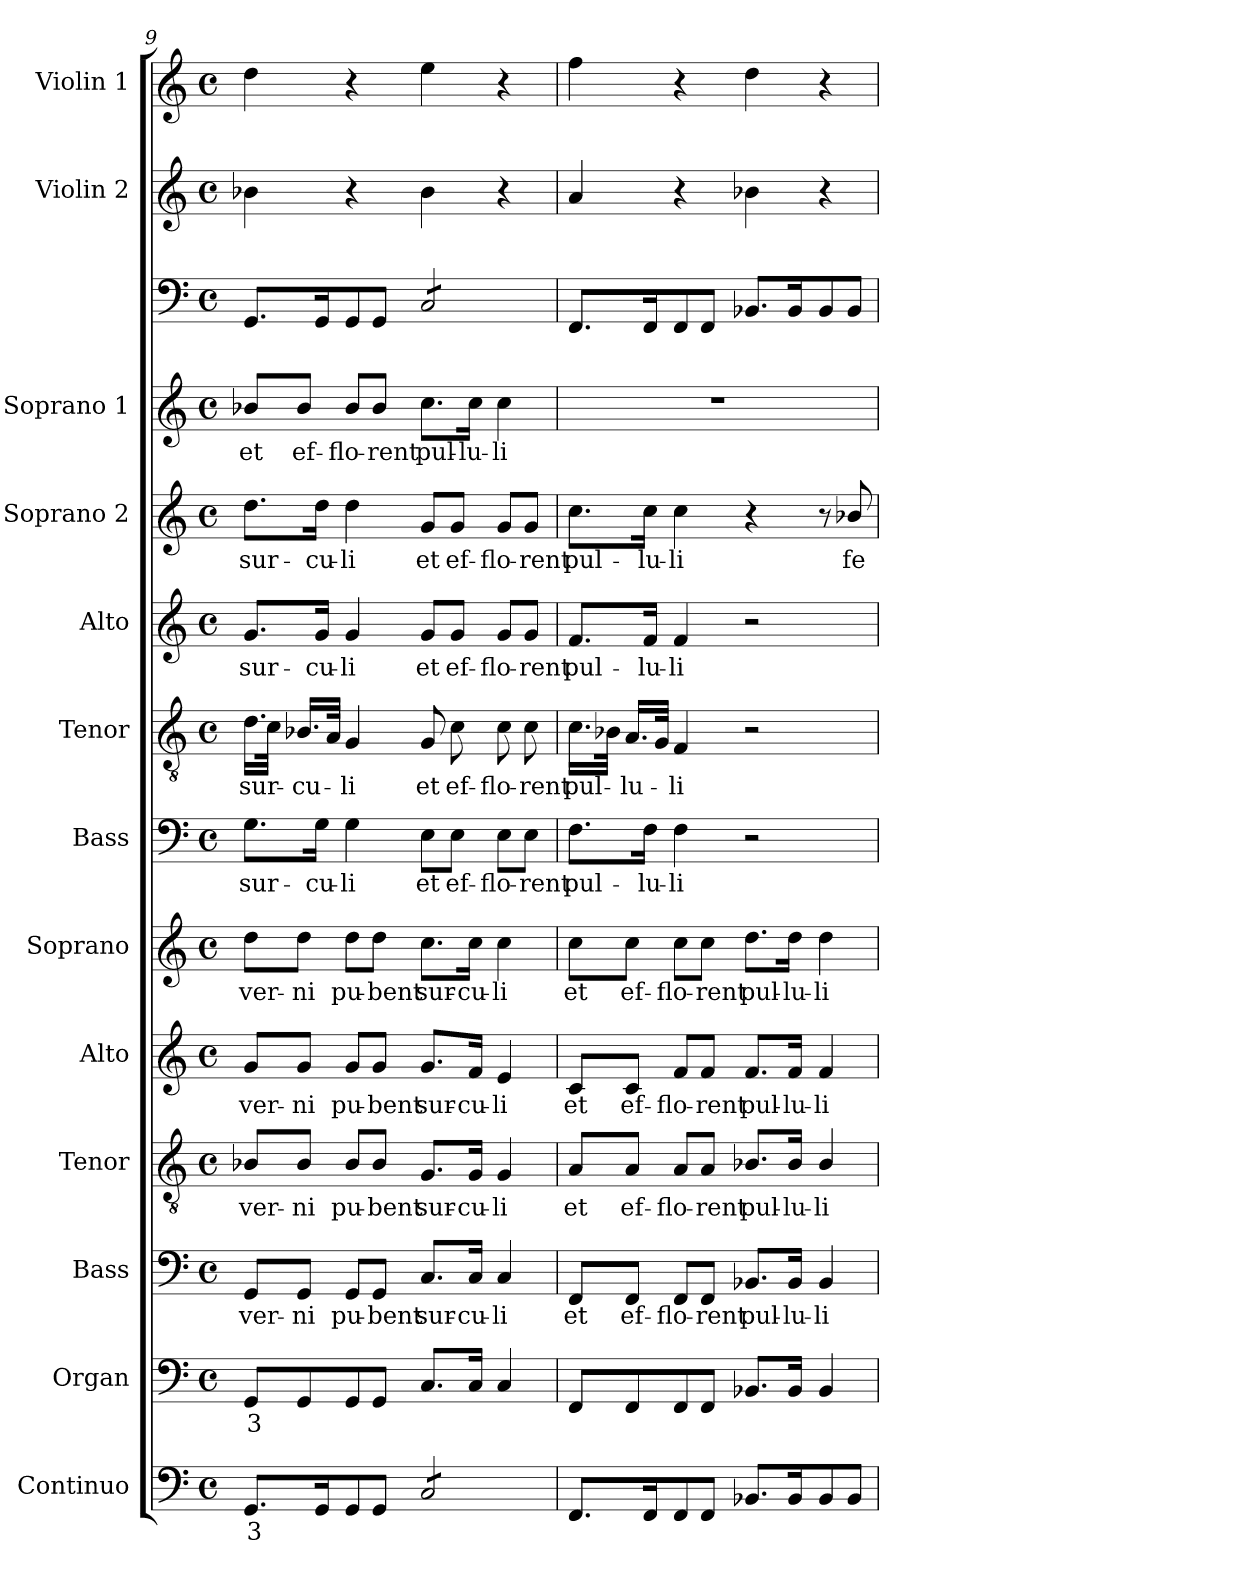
**kern	**text	**kern	**text	**kern	**text	**kern	**text	**kern	**text	**kern	**text	**kern	**text	**kern	**text	**kern	**text	**kern	**text	**kern	**text	**kern	**kern	**kern
*part14	*part14	*part13	*part13	*part12	*part12	*part11	*part11	*part10	*part10	*part9	*part9	*part8	*part8	*part7	*part7	*part6	*part6	*part5	*part5	*part4	*part4	*part3	*part2	*part1
*staff14	*staff14	*staff13	*staff13	*staff12	*staff12	*staff11	*staff11	*staff10	*staff10	*staff9	*staff9	*staff8	*staff8	*staff7	*staff7	*staff6	*staff6	*staff5	*staff5	*staff4	*staff4	*staff3	*staff2	*staff1
*I"Continuo	*	*I"Organ	*	*I"Bass	*	*I"Tenor	*	*I"Alto	*	*I"Soprano	*	*I"Bass	*	*I"Tenor	*	*I"Alto	*	*I"Soprano 2	*	*I"Soprano 1	*	*I""Acc. to violins"	*I"Violin 2	*I"Violin 1
*I'Cont.	*	*I'Org.	*	*I'B.	*	*I'T.	*	*I'A.	*	*I'S.	*	*I'B.	*	*I'T.	*	*I'A.	*	*I'S2.	*	*I'S1.	*	*I'Ac to violins.	*I'Vln. 2	*I'Vln. 1
*clefF4	*	*clefF4	*	*clefF4	*	*clefGv2	*	*clefG2	*	*clefG2	*	*clefF4	*	*clefGv2	*	*clefG2	*	*clefG2	*	*clefG2	*	*clefF4	*clefG2	*clefG2
*	*	*	*	*	*	*ITrd7c12	*	*	*	*	*	*	*	*ITrd7c12	*	*	*	*	*	*	*	*	*	*
*k[]	*	*k[]	*	*k[]	*	*k[]	*	*k[]	*	*k[]	*	*k[]	*	*k[]	*	*k[]	*	*k[]	*	*k[]	*	*k[]	*k[]	*k[]
*C:	*	*C:	*	*C:	*	*C:	*	*C:	*	*C:	*	*C:	*	*C:	*	*C:	*	*C:	*	*C:	*	*C:	*C:	*C:
*M4/4	*	*M4/4	*	*M4/4	*	*M4/4	*	*M4/4	*	*M4/4	*	*M4/4	*	*M4/4	*	*M4/4	*	*M4/4	*	*M4/4	*	*M4/4	*M4/4	*M4/4
*met(c)	*	*met(c)	*	*met(c)	*	*met(c)	*	*met(c)	*	*met(c)	*	*met(c)	*	*met(c)	*	*met(c)	*	*met(c)	*	*met(c)	*	*met(c)	*met(c)	*met(c)
=9	=9	=9	=9	=9	=9	=9	=9	=9	=9	=9	=9	=9	=9	=9	=9	=9	=9	=9	=9	=9	=9	=9	=9	=9
!	!LO:LY:b:color=#000000	!	!	!	!	!	!	!	!	!	!	!	!	!	!	!	!	!	!	!	!	!	!	!
!	!	!	!LO:LY:b:color=#000000	!	!	!	!	!	!	!	!	!	!	!	!	!	!	!	!	!	!	!	!	!
!	!	!	!	!	!LO:LY:b:color=#000000	!	!	!	!	!	!	!	!	!	!	!	!	!	!	!	!	!	!	!
!	!	!	!	!	!	!	!LO:LY:b:color=#000000	!	!	!	!	!	!	!	!	!	!	!	!	!	!	!	!	!
!	!	!	!	!	!	!	!	!	!LO:LY:b:color=#000000	!	!	!	!	!	!	!	!	!	!	!	!	!	!	!
!	!	!	!	!	!	!	!	!	!	!	!LO:LY:b:color=#000000	!	!	!	!	!	!	!	!	!	!	!	!	!
!	!	!	!	!	!	!	!	!	!	!	!	!	!LO:LY:b:color=#000000	!	!	!	!	!	!	!	!	!	!	!
!	!	!	!	!	!	!	!	!	!	!	!	!	!	!	!LO:LY:b:color=#000000	!	!	!	!	!	!	!	!	!
!	!	!	!	!	!	!	!	!	!	!	!	!	!	!	!	!	!LO:LY:b:color=#000000	!	!	!	!	!	!	!
!	!	!	!	!	!	!	!	!	!	!	!	!	!	!	!	!	!	!	!LO:LY:b:color=#000000	!	!	!	!	!
!	!	!	!	!	!	!	!	!	!	!	!	!	!	!	!	!	!	!	!	!	!LO:LY:b:color=#000000	!	!	!
8.GGi/L	3	8GGi/L	3	8GGi/L	ver-	8BB-Xi/L	ver-	8gi/L	ver-	8ddi\L	ver-	8.Gi\L	sur-	16.Di\LL	sur-	8.gi/L	sur-	8.ddi\L	sur-	8b-Xi/L	et	8.GGi/L	4b-Xi\	4ddi\
.	.	.	.	.	.	.	.	.	.	.	.	.	.	32Ci\JJk	.	.	.	.	.	.	.	.	.	.
!	!	!	!	!	!LO:LY:b:color=#000000	!	!	!	!	!	!	!	!	!	!	!	!	!	!	!	!	!	!	!
!	!	!	!	!	!	!	!LO:LY:b:color=#000000	!	!	!	!	!	!	!	!	!	!	!	!	!	!	!	!	!
!	!	!	!	!	!	!	!	!	!LO:LY:b:color=#000000	!	!	!	!	!	!	!	!	!	!	!	!	!	!	!
!	!	!	!	!	!	!	!	!	!	!	!LO:LY:b:color=#000000	!	!	!	!	!	!	!	!	!	!	!	!	!
!	!	!	!	!	!	!	!	!	!	!	!	!	!	!	!LO:LY:b:color=#000000	!	!	!	!	!	!	!	!	!
!	!	!	!	!	!	!	!	!	!	!	!	!	!	!	!	!	!	!	!	!	!LO:LY:b:color=#000000	!	!	!
.	.	8GGi/	.	8GGi/J	-ni	8BB-i/J	-ni	8gi/J	-ni	8ddi\J	-ni	.	.	16.BB-Xi/LL	-cu-	.	.	.	.	8b-i/J	ef-	.	.	.
!	!	!	!	!	!	!	!	!	!	!	!	!	!LO:LY:b:color=#000000	!	!	!	!	!	!	!	!	!	!	!
!	!	!	!	!	!	!	!	!	!	!	!	!	!	!	!	!	!LO:LY:b:color=#000000	!	!	!	!	!	!	!
!	!	!	!	!	!	!	!	!	!	!	!	!	!	!	!	!	!	!	!LO:LY:b:color=#000000	!	!	!	!	!
16GGi/k	.	.	.	.	.	.	.	.	.	.	.	16Gi\Jk	-cu-	.	.	16gi/Jk	-cu-	16ddi\Jk	-cu-	.	.	16GGi/k	.	.
.	.	.	.	.	.	.	.	.	.	.	.	.	.	32AAi/JJk	.	.	.	.	.	.	.	.	.	.
!	!	!	!	!	!LO:LY:b:color=#000000	!	!	!	!	!	!	!	!	!	!	!	!	!	!	!	!	!	!	!
!	!	!	!	!	!	!	!LO:LY:b:color=#000000	!	!	!	!	!	!	!	!	!	!	!	!	!	!	!	!	!
!	!	!	!	!	!	!	!	!	!LO:LY:b:color=#000000	!	!	!	!	!	!	!	!	!	!	!	!	!	!	!
!	!	!	!	!	!	!	!	!	!	!	!LO:LY:b:color=#000000	!	!	!	!	!	!	!	!	!	!	!	!	!
!	!	!	!	!	!	!	!	!	!	!	!	!	!LO:LY:b:color=#000000	!	!	!	!	!	!	!	!	!	!	!
!	!	!	!	!	!	!	!	!	!	!	!	!	!	!	!LO:LY:b:color=#000000	!	!	!	!	!	!	!	!	!
!	!	!	!	!	!	!	!	!	!	!	!	!	!	!	!	!	!LO:LY:b:color=#000000	!	!	!	!	!	!	!
!	!	!	!	!	!	!	!	!	!	!	!	!	!	!	!	!	!	!	!LO:LY:b:color=#000000	!	!	!	!	!
!	!	!	!	!	!	!	!	!	!	!	!	!	!	!	!	!	!	!	!	!	!LO:LY:b:color=#000000	!	!	!
8GGi/	.	8GGi/	.	8GGi/L	pu-	8BB-i/L	pu-	8gi/L	pu-	8ddi\L	pu-	4Gi\	-li	4GGi/	-li	4gi/	-li	4ddi\	-li	8b-i/L	-flo-	8GGi/	4r	4r
!	!	!	!	!	!LO:LY:b:color=#000000	!	!	!	!	!	!	!	!	!	!	!	!	!	!	!	!	!	!	!
!	!	!	!	!	!	!	!LO:LY:b:color=#000000	!	!	!	!	!	!	!	!	!	!	!	!	!	!	!	!	!
!	!	!	!	!	!	!	!	!	!LO:LY:b:color=#000000	!	!	!	!	!	!	!	!	!	!	!	!	!	!	!
!	!	!	!	!	!	!	!	!	!	!	!LO:LY:b:color=#000000	!	!	!	!	!	!	!	!	!	!	!	!	!
!	!	!	!	!	!	!	!	!	!	!	!	!	!	!	!	!	!	!	!	!	!LO:LY:b:color=#000000	!	!	!
8GGi/J	.	8GGi/J	.	8GGi/J	-bent	8BB-i/J	-bent	8gi/J	-bent	8ddi\J	-bent	.	.	.	.	.	.	.	.	8b-i/J	-rent	8GGi/J	.	.
!	!	!	!	!	!LO:LY:b:color=#000000	!	!	!	!	!	!	!	!	!	!	!	!	!	!	!	!	!	!	!
!	!	!	!	!	!	!	!LO:LY:b:color=#000000	!	!	!	!	!	!	!	!	!	!	!	!	!	!	!	!	!
!	!	!	!	!	!	!	!	!	!LO:LY:b:color=#000000	!	!	!	!	!	!	!	!	!	!	!	!	!	!	!
!	!	!	!	!	!	!	!	!	!	!	!LO:LY:b:color=#000000	!	!	!	!	!	!	!	!	!	!	!	!	!
!	!	!	!	!	!	!	!	!	!	!	!	!	!LO:LY:b:color=#000000	!	!	!	!	!	!	!	!	!	!	!
!	!	!	!	!	!	!	!	!	!	!	!	!	!	!	!LO:LY:b:color=#000000	!	!	!	!	!	!	!	!	!
!	!	!	!	!	!	!	!	!	!	!	!	!	!	!	!	!	!LO:LY:b:color=#000000	!	!	!	!	!	!	!
!	!	!	!	!	!	!	!	!	!	!	!	!	!	!	!	!	!	!	!LO:LY:b:color=#000000	!	!	!	!	!
!	!	!	!	!	!	!	!	!	!	!	!	!	!	!	!	!	!	!	!	!	!LO:LY:b:color=#000000	!	!	!
*tremolo	*	*	*	*	*	*	*	*	*	*	*	*	*	*	*	*	*	*	*	*	*	*	*	*
*	*	*	*	*	*	*	*	*	*	*	*	*	*	*	*	*	*	*	*	*	*	*tremolo	*	*
8Ci/L	.	8.Ci/L	.	8.Ci/L	sur-	8.GGi/L	sur-	8.gi/L	sur-	8.cci\L	sur-	8Ei\L	et	8GGi/	et	8gi/L	et	8gi/L	et	8.cci\L	pul-	8Ci/L	4b-i\	4eei\
!	!	!	!	!	!	!	!	!	!	!	!	!	!LO:LY:b:color=#000000	!	!	!	!	!	!	!	!	!	!	!
!	!	!	!	!	!	!	!	!	!	!	!	!	!	!	!LO:LY:b:color=#000000	!	!	!	!	!	!	!	!	!
!	!	!	!	!	!	!	!	!	!	!	!	!	!	!	!	!	!LO:LY:b:color=#000000	!	!	!	!	!	!	!
!	!	!	!	!	!	!	!	!	!	!	!	!	!	!	!	!	!	!	!LO:LY:b:color=#000000	!	!	!	!	!
8Ci/	.	.	.	.	.	.	.	.	.	.	.	8Ei\J	ef-	8Ci\	ef-	8gi/J	ef-	8gi/J	ef-	.	.	8Ci/	.	.
!	!	!	!	!	!LO:LY:b:color=#000000	!	!	!	!	!	!	!	!	!	!	!	!	!	!	!	!	!	!	!
!	!	!	!	!	!	!	!LO:LY:b:color=#000000	!	!	!	!	!	!	!	!	!	!	!	!	!	!	!	!	!
!	!	!	!	!	!	!	!	!	!LO:LY:b:color=#000000	!	!	!	!	!	!	!	!	!	!	!	!	!	!	!
!	!	!	!	!	!	!	!	!	!	!	!LO:LY:b:color=#000000	!	!	!	!	!	!	!	!	!	!	!	!	!
!	!	!	!	!	!	!	!	!	!	!	!	!	!	!	!	!	!	!	!	!	!LO:LY:b:color=#000000	!	!	!
.	.	16Ci/Jk	.	16Ci/Jk	-cu-	16GGi/Jk	-cu-	16fi/Jk	-cu-	16cci\Jk	-cu-	.	.	.	.	.	.	.	.	16cci\Jk	-lu-	.	.	.
!	!	!	!	!	!LO:LY:b:color=#000000	!	!	!	!	!	!	!	!	!	!	!	!	!	!	!	!	!	!	!
!	!	!	!	!	!	!	!LO:LY:b:color=#000000	!	!	!	!	!	!	!	!	!	!	!	!	!	!	!	!	!
!	!	!	!	!	!	!	!	!	!LO:LY:b:color=#000000	!	!	!	!	!	!	!	!	!	!	!	!	!	!	!
!	!	!	!	!	!	!	!	!	!	!	!LO:LY:b:color=#000000	!	!	!	!	!	!	!	!	!	!	!	!	!
!	!	!	!	!	!	!	!	!	!	!	!	!	!LO:LY:b:color=#000000	!	!	!	!	!	!	!	!	!	!	!
!	!	!	!	!	!	!	!	!	!	!	!	!	!	!	!LO:LY:b:color=#000000	!	!	!	!	!	!	!	!	!
!	!	!	!	!	!	!	!	!	!	!	!	!	!	!	!	!	!LO:LY:b:color=#000000	!	!	!	!	!	!	!
!	!	!	!	!	!	!	!	!	!	!	!	!	!	!	!	!	!	!	!LO:LY:b:color=#000000	!	!	!	!	!
!	!	!	!	!	!	!	!	!	!	!	!	!	!	!	!	!	!	!	!	!	!LO:LY:b:color=#000000	!	!	!
8Ci/	.	4Ci/	.	4Ci/	-li	4GGi/	-li	4ei/	-li	4cci\	-li	8Ei\L	-flo-	8Ci\	-flo-	8gi/L	-flo-	8gi/L	-flo-	4cci\	-li	8Ci/	4r	4r
!	!	!	!	!	!	!	!	!	!	!	!	!	!LO:LY:b:color=#000000	!	!	!	!	!	!	!	!	!	!	!
!	!	!	!	!	!	!	!	!	!	!	!	!	!	!	!LO:LY:b:color=#000000	!	!	!	!	!	!	!	!	!
!	!	!	!	!	!	!	!	!	!	!	!	!	!	!	!	!	!LO:LY:b:color=#000000	!	!	!	!	!	!	!
!	!	!	!	!	!	!	!	!	!	!	!	!	!	!	!	!	!	!	!LO:LY:b:color=#000000	!	!	!	!	!
8Ci/J	.	.	.	.	.	.	.	.	.	.	.	8Ei\J	-rent	8Ci\	-rent	8gi/J	-rent	8gi/J	-rent	.	.	8Ci/J	.	.
*	*	*	*	*	*	*	*	*	*	*	*	*	*	*	*	*	*	*	*	*	*	*Xtremolo	*	*
*Xtremolo	*	*	*	*	*	*	*	*	*	*	*	*	*	*	*	*	*	*	*	*	*	*	*	*
=10	=10	=10	=10	=10	=10	=10	=10	=10	=10	=10	=10	=10	=10	=10	=10	=10	=10	=10	=10	=10	=10	=10	=10	=10
!	!	!	!	!	!LO:LY:b:color=#000000	!	!	!	!	!	!	!	!	!	!	!	!	!	!	!	!	!	!	!
!	!	!	!	!	!	!	!LO:LY:b:color=#000000	!	!	!	!	!	!	!	!	!	!	!	!	!	!	!	!	!
!	!	!	!	!	!	!	!	!	!LO:LY:b:color=#000000	!	!	!	!	!	!	!	!	!	!	!	!	!	!	!
!	!	!	!	!	!	!	!	!	!	!	!LO:LY:b:color=#000000	!	!	!	!	!	!	!	!	!	!	!	!	!
!	!	!	!	!	!	!	!	!	!	!	!	!	!LO:LY:b:color=#000000	!	!	!	!	!	!	!	!	!	!	!
!	!	!	!	!	!	!	!	!	!	!	!	!	!	!	!LO:LY:b:color=#000000	!	!	!	!	!	!	!	!	!
!	!	!	!	!	!	!	!	!	!	!	!	!	!	!	!	!	!LO:LY:b:color=#000000	!	!	!	!	!	!	!
!	!	!	!	!	!	!	!	!	!	!	!	!	!	!	!	!	!	!	!LO:LY:b:color=#000000	!	!	!	!	!
8.FFi/L	.	8FFi/L	.	8FFi/L	et	8AAi/L	et	8ci/L	et	8cci\L	et	8.Fi\L	pul-	16.Ci\LL	pul-	8.fi/L	pul-	8.cci\L	pul-	1r	.	8.FFi/L	4ai/	4ffi\
.	.	.	.	.	.	.	.	.	.	.	.	.	.	32BB-i\JJk	.	.	.	.	.	.	.	.	.	.
!	!	!	!	!	!LO:LY:b:color=#000000	!	!	!	!	!	!	!	!	!	!	!	!	!	!	!	!	!	!	!
!	!	!	!	!	!	!	!LO:LY:b:color=#000000	!	!	!	!	!	!	!	!	!	!	!	!	!	!	!	!	!
!	!	!	!	!	!	!	!	!	!LO:LY:b:color=#000000	!	!	!	!	!	!	!	!	!	!	!	!	!	!	!
!	!	!	!	!	!	!	!	!	!	!	!LO:LY:b:color=#000000	!	!	!	!	!	!	!	!	!	!	!	!	!
!	!	!	!	!	!	!	!	!	!	!	!	!	!	!	!LO:LY:b:color=#000000	!	!	!	!	!	!	!	!	!
.	.	8FFi/	.	8FFi/J	ef-	8AAi/J	ef-	8ci/J	ef-	8cci\J	ef-	.	.	16.AAi/LL	-lu-	.	.	.	.	.	.	.	.	.
!	!	!	!	!	!	!	!	!	!	!	!	!	!LO:LY:b:color=#000000	!	!	!	!	!	!	!	!	!	!	!
!	!	!	!	!	!	!	!	!	!	!	!	!	!	!	!	!	!LO:LY:b:color=#000000	!	!	!	!	!	!	!
!	!	!	!	!	!	!	!	!	!	!	!	!	!	!	!	!	!	!	!LO:LY:b:color=#000000	!	!	!	!	!
16FFi/k	.	.	.	.	.	.	.	.	.	.	.	16Fi\Jk	-lu-	.	.	16fi/Jk	-lu-	16cci\Jk	-lu-	.	.	16FFi/k	.	.
.	.	.	.	.	.	.	.	.	.	.	.	.	.	32GGi/JJk	.	.	.	.	.	.	.	.	.	.
!	!	!	!	!	!LO:LY:b:color=#000000	!	!	!	!	!	!	!	!	!	!	!	!	!	!	!	!	!	!	!
!	!	!	!	!	!	!	!LO:LY:b:color=#000000	!	!	!	!	!	!	!	!	!	!	!	!	!	!	!	!	!
!	!	!	!	!	!	!	!	!	!LO:LY:b:color=#000000	!	!	!	!	!	!	!	!	!	!	!	!	!	!	!
!	!	!	!	!	!	!	!	!	!	!	!LO:LY:b:color=#000000	!	!	!	!	!	!	!	!	!	!	!	!	!
!	!	!	!	!	!	!	!	!	!	!	!	!	!LO:LY:b:color=#000000	!	!	!	!	!	!	!	!	!	!	!
!	!	!	!	!	!	!	!	!	!	!	!	!	!	!	!LO:LY:b:color=#000000	!	!	!	!	!	!	!	!	!
!	!	!	!	!	!	!	!	!	!	!	!	!	!	!	!	!	!LO:LY:b:color=#000000	!	!	!	!	!	!	!
!	!	!	!	!	!	!	!	!	!	!	!	!	!	!	!	!	!	!	!LO:LY:b:color=#000000	!	!	!	!	!
8FFi/	.	8FFi/	.	8FFi/L	-flo-	8AAi/L	-flo-	8fi/L	-flo-	8cci\L	-flo-	4Fi\	-li	4FFi/	-li	4fi/	-li	4cci\	-li	.	.	8FFi/	4r	4r
!	!	!	!	!	!LO:LY:b:color=#000000	!	!	!	!	!	!	!	!	!	!	!	!	!	!	!	!	!	!	!
!	!	!	!	!	!	!	!LO:LY:b:color=#000000	!	!	!	!	!	!	!	!	!	!	!	!	!	!	!	!	!
!	!	!	!	!	!	!	!	!	!LO:LY:b:color=#000000	!	!	!	!	!	!	!	!	!	!	!	!	!	!	!
!	!	!	!	!	!	!	!	!	!	!	!LO:LY:b:color=#000000	!	!	!	!	!	!	!	!	!	!	!	!	!
8FFi/J	.	8FFi/J	.	8FFi/J	-rent	8AAi/J	-rent	8fi/J	-rent	8cci\J	-rent	.	.	.	.	.	.	.	.	.	.	8FFi/J	.	.
!	!	!	!	!	!LO:LY:b:color=#000000	!	!	!	!	!	!	!	!	!	!	!	!	!	!	!	!	!	!	!
!	!	!	!	!	!	!	!LO:LY:b:color=#000000	!	!	!	!	!	!	!	!	!	!	!	!	!	!	!	!	!
!	!	!	!	!	!	!	!	!	!LO:LY:b:color=#000000	!	!	!	!	!	!	!	!	!	!	!	!	!	!	!
!	!	!	!	!	!	!	!	!	!	!	!LO:LY:b:color=#000000	!	!	!	!	!	!	!	!	!	!	!	!	!
8.BB-Xi/L	.	8.BB-Xi/L	.	8.BB-Xi/L	pul-	8.BB-Xi/L	pul-	8.fi/L	pul-	8.ddi\L	pul-	2r	.	2r	.	2r	.	4r	.	.	.	8.BB-Xi/L	4b-Xi\	4ddi\
!	!	!	!	!	!LO:LY:b:color=#000000	!	!	!	!	!	!	!	!	!	!	!	!	!	!	!	!	!	!	!
!	!	!	!	!	!	!	!LO:LY:b:color=#000000	!	!	!	!	!	!	!	!	!	!	!	!	!	!	!	!	!
!	!	!	!	!	!	!	!	!	!LO:LY:b:color=#000000	!	!	!	!	!	!	!	!	!	!	!	!	!	!	!
!	!	!	!	!	!	!	!	!	!	!	!LO:LY:b:color=#000000	!	!	!	!	!	!	!	!	!	!	!	!	!
16BB-i/k	.	16BB-i/Jk	.	16BB-i/Jk	-lu-	16BB-i/Jk	-lu-	16fi/Jk	-lu-	16ddi\Jk	-lu-	.	.	.	.	.	.	.	.	.	.	16BB-i/k	.	.
!	!	!	!	!	!LO:LY:b:color=#000000	!	!	!	!	!	!	!	!	!	!	!	!	!	!	!	!	!	!	!
!	!	!	!	!	!	!	!LO:LY:b:color=#000000	!	!	!	!	!	!	!	!	!	!	!	!	!	!	!	!	!
!	!	!	!	!	!	!	!	!	!LO:LY:b:color=#000000	!	!	!	!	!	!	!	!	!	!	!	!	!	!	!
!	!	!	!	!	!	!	!	!	!	!	!LO:LY:b:color=#000000	!	!	!	!	!	!	!	!	!	!	!	!	!
8BB-i/	.	4BB-i/	.	4BB-i/	-li	4BB-i/	-li	4fi/	-li	4ddi\	-li	.	.	.	.	.	.	8r	.	.	.	8BB-i/	4r	4r
!	!	!	!	!	!	!	!	!	!	!	!	!	!	!	!	!	!	!	!LO:LY:b:color=#000000	!	!	!	!	!
8BB-i/J	.	.	.	.	.	.	.	.	.	.	.	.	.	.	.	.	.	8b-Xi/	fe-	.	.	8BB-i/J	.	.
=	=	=	=	=	=	=	=	=	=	=	=	=	=	=	=	=	=	=	=	=	=	=	=	=
*-	*-	*-	*-	*-	*-	*-	*-	*-	*-	*-	*-	*-	*-	*-	*-	*-	*-	*-	*-	*-	*-	*-	*-	*-
